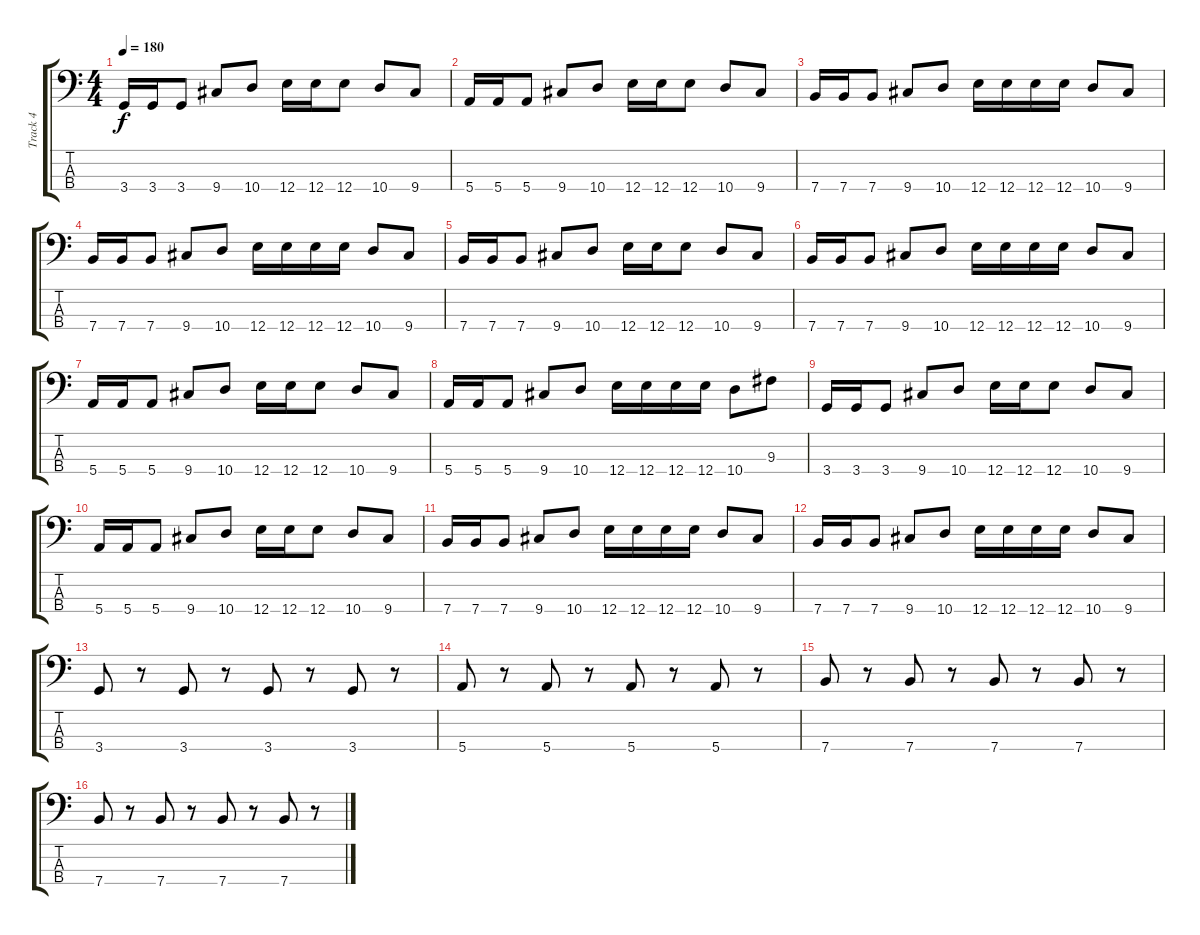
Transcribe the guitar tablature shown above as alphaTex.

\track ("Track 4" "Track 4") {instrument electricbassfinger}
\staff {score tabs}
\tuning (G2 D2 A1 E1) {hide}
\ts (4 4)
\tempo 180
\clef f4
\ks c
3.4.16{dy f} 3.4.16 3.4.8 9.4.8 10.4.8 12.4.16 12.4.16 12.4.8 10.4.8 9.4.8 |
5.4.16 5.4.16 5.4.8 9.4.8 10.4.8 12.4.16 12.4.16 12.4.8 10.4.8 9.4.8 |
7.4.16 7.4.16 7.4.8 9.4.8 10.4.8 12.4.16 12.4.16 12.4.16 12.4.16 10.4.8 9.4.8 |
7.4.16 7.4.16 7.4.8 9.4.8 10.4.8 12.4.16 12.4.16 12.4.16 12.4.16 10.4.8 9.4.8 |
7.4.16 7.4.16 7.4.8 9.4.8 10.4.8 12.4.16 12.4.16 12.4.8 10.4.8 9.4.8 |
7.4.16 7.4.16 7.4.8 9.4.8 10.4.8 12.4.16 12.4.16 12.4.16 12.4.16 10.4.8 9.4.8 |
5.4.16 5.4.16 5.4.8 9.4.8 10.4.8 12.4.16 12.4.16 12.4.8 10.4.8 9.4.8 |
5.4.16 5.4.16 5.4.8 9.4.8 10.4.8 12.4.16 12.4.16 12.4.16 12.4.16 10.4.8 9.3.8 |
3.4.16 3.4.16 3.4.8 9.4.8 10.4.8 12.4.16 12.4.16 12.4.8 10.4.8 9.4.8 |
5.4.16 5.4.16 5.4.8 9.4.8 10.4.8 12.4.16 12.4.16 12.4.8 10.4.8 9.4.8 |
7.4.16 7.4.16 7.4.8 9.4.8 10.4.8 12.4.16 12.4.16 12.4.16 12.4.16 10.4.8 9.4.8 |
7.4.16 7.4.16 7.4.8 9.4.8 10.4.8 12.4.16 12.4.16 12.4.16 12.4.16 10.4.8 9.4.8 |
3.4.8 r.8 3.4.8 r.8 3.4.8 r.8 3.4.8 r.8 |
5.4.8 r.8 5.4.8 r.8 5.4.8 r.8 5.4.8 r.8 |
7.4.8 r.8 7.4.8 r.8 7.4.8 r.8 7.4.8 r.8 |
7.4.8 r.8 7.4.8 r.8 7.4.8 r.8 7.4.8 r.8
